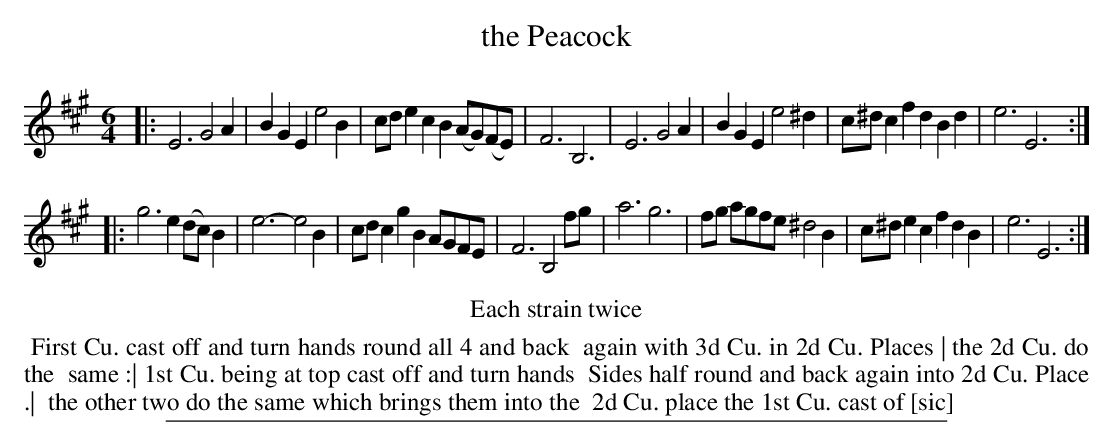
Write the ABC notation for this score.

X:1
T: the Peacock
M: 6/4
L: 1/4
K: Emix
|:\
E3 G2A | BGE e2B | c/d/ec B(A/G/)(F/E/) | F3 B,3 |\
E3 G2A | BGE e2^d | c/^d/cf dBd | e3 E3 :|
|:\
g3 e(d/c/)B | e3- e2B | c/d/cg BA/G/F/E/ | F3 B,2f/g/ |\
a3 g3 | f/g/ a/g/f/e/ ^d2B | c/^d/ec fdB | e3 E3 :|
